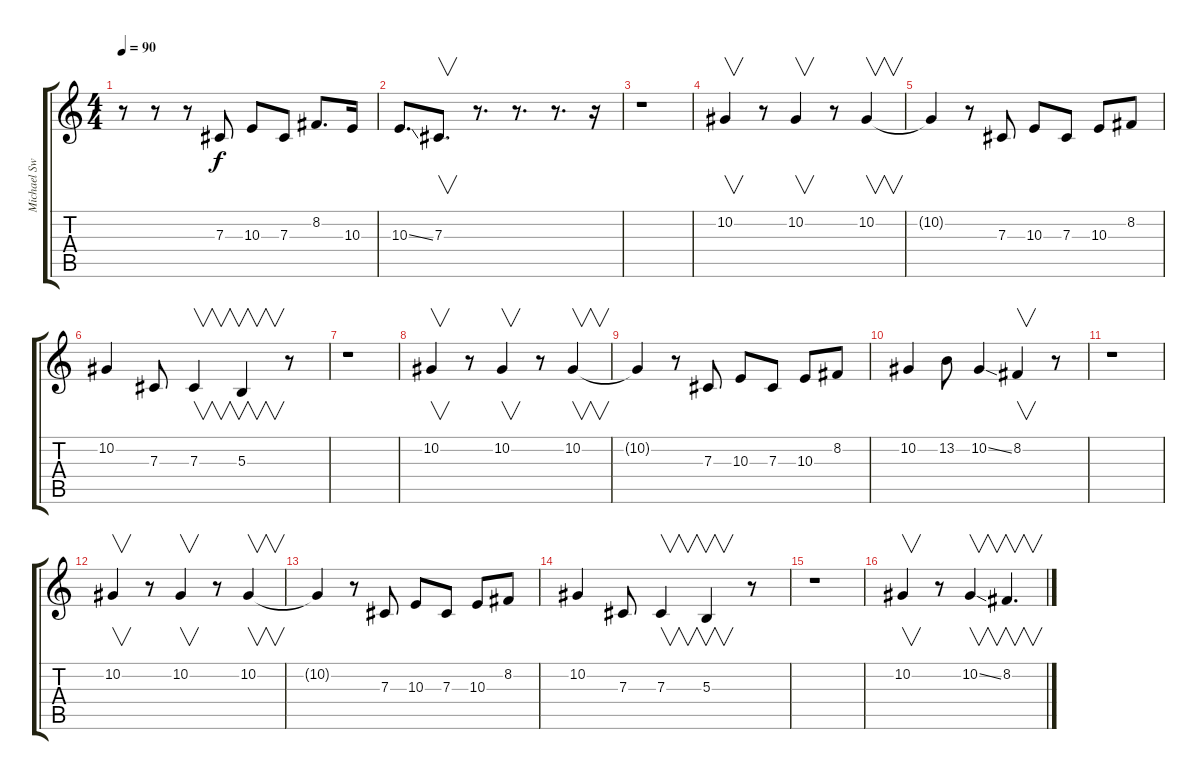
\track ("Michael Sweet Vocal" "Michael Sw") {instrument voiceoohs}
\staff {score tabs}
\tuning (Eb4 Bb3 Gb3 Db3 Ab2 Db2) {hide}
\ts (4 4)
\tempo 90
\clef g2
\ks c
r.8{dy f} r.8 r.8 7.3.8 10.3.8 7.3.8 8.2.8{d} 10.3.16 |
10.3{ss}.8{d} 7.3.8{v d} r.8{d} r.8{d} r.8{d} r.16 |
r.1 |
10.2.4{v} r.8 10.2.4{v} r.8 10.2.4{v} |
10.2{t}.4 r.8 7.3.8 10.3.8 7.3.8 10.3.8 8.2.8 |
10.2.4 7.3.8 7.3.4{v} 5.3.4{v} r.8 |
r.1 |
10.2.4{v} r.8 10.2.4{v} r.8 10.2.4{v} |
10.2{t}.4 r.8 7.3.8 10.3.8 7.3.8 10.3.8 8.2.8 |
10.2.4 13.2.8 10.2{ss}.4 8.2.4{v} r.8 |
r.1 |
10.2.4{v} r.8 10.2.4{v} r.8 10.2.4{v} |
10.2{t}.4 r.8 7.3.8 10.3.8 7.3.8 10.3.8 8.2.8 |
10.2.4 7.3.8 7.3.4{v} 5.3.4{v} r.8 |
r.1 |
10.2.4{v} r.8 10.2{ss}.4{v} 8.2.4{v d}
